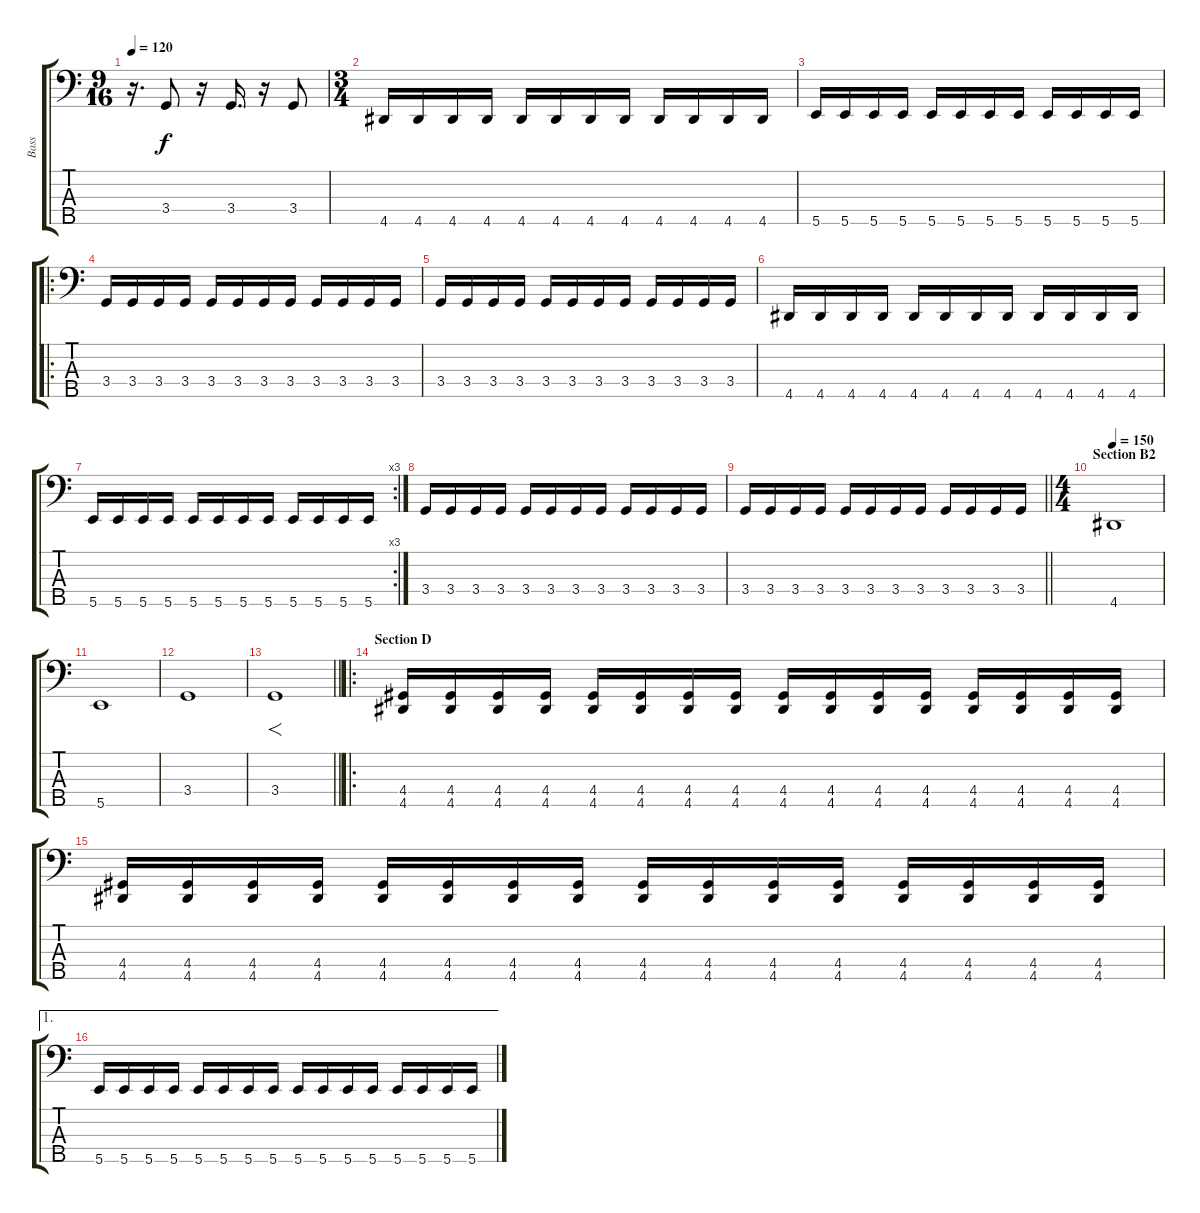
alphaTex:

\track ("Bass" "Bass") {instrument slapbass2}
\staff {score tabs}
\tuning (G2 D2 A1 E1 B0) {hide}
\ts (9 16)
\tempo 120
\clef f4
\ks c
r.16{d dy f} 3.4.8 r.16 3.4.16{d} r.16 3.4.8 |
\ts (3 4)
4.5.16 4.5.16 4.5.16 4.5.16 4.5.16 4.5.16 4.5.16 4.5.16 4.5.16 4.5.16 4.5.16 4.5.16 |
5.5.16 5.5.16 5.5.16 5.5.16 5.5.16 5.5.16 5.5.16 5.5.16 5.5.16 5.5.16 5.5.16 5.5.16 |
\ro
3.4.16 3.4.16 3.4.16 3.4.16 3.4.16 3.4.16 3.4.16 3.4.16 3.4.16 3.4.16 3.4.16 3.4.16 |
3.4.16 3.4.16 3.4.16 3.4.16 3.4.16 3.4.16 3.4.16 3.4.16 3.4.16 3.4.16 3.4.16 3.4.16 |
4.5.16 4.5.16 4.5.16 4.5.16 4.5.16 4.5.16 4.5.16 4.5.16 4.5.16 4.5.16 4.5.16 4.5.16 |
\rc 3
5.5.16 5.5.16 5.5.16 5.5.16 5.5.16 5.5.16 5.5.16 5.5.16 5.5.16 5.5.16 5.5.16 5.5.16 |
3.4.16 3.4.16 3.4.16 3.4.16 3.4.16 3.4.16 3.4.16 3.4.16 3.4.16 3.4.16 3.4.16 3.4.16 |
\barLineRight lightlight
3.4.16 3.4.16 3.4.16 3.4.16 3.4.16 3.4.16 3.4.16 3.4.16 3.4.16 3.4.16 3.4.16 3.4.16 |
\ts (4 4)
\section ("" "Section B2")
\tempo 150
4.5.1 |
5.5.1 |
3.4.1 |
\barLineRight lightlight
3.4.1{f} |
\ro
\section ("" "Section D")
(4.4 4.5).16 (4.4 4.5).16 (4.4 4.5).16 (4.4 4.5).16 (4.4 4.5).16 (4.4 4.5).16 (4.4 4.5).16 (4.4 4.5).16 (4.4 4.5).16 (4.4 4.5).16 (4.4 4.5).16 (4.4 4.5).16 (4.4 4.5).16 (4.4 4.5).16 (4.4 4.5).16 (4.4 4.5).16 |
(4.4 4.5).16 (4.4 4.5).16 (4.4 4.5).16 (4.4 4.5).16 (4.4 4.5).16 (4.4 4.5).16 (4.4 4.5).16 (4.4 4.5).16 (4.4 4.5).16 (4.4 4.5).16 (4.4 4.5).16 (4.4 4.5).16 (4.4 4.5).16 (4.4 4.5).16 (4.4 4.5).16 (4.4 4.5).16 |
\ae 1
5.5.16 5.5.16 5.5.16 5.5.16 5.5.16 5.5.16 5.5.16 5.5.16 5.5.16 5.5.16 5.5.16 5.5.16 5.5.16 5.5.16 5.5.16 5.5.16
